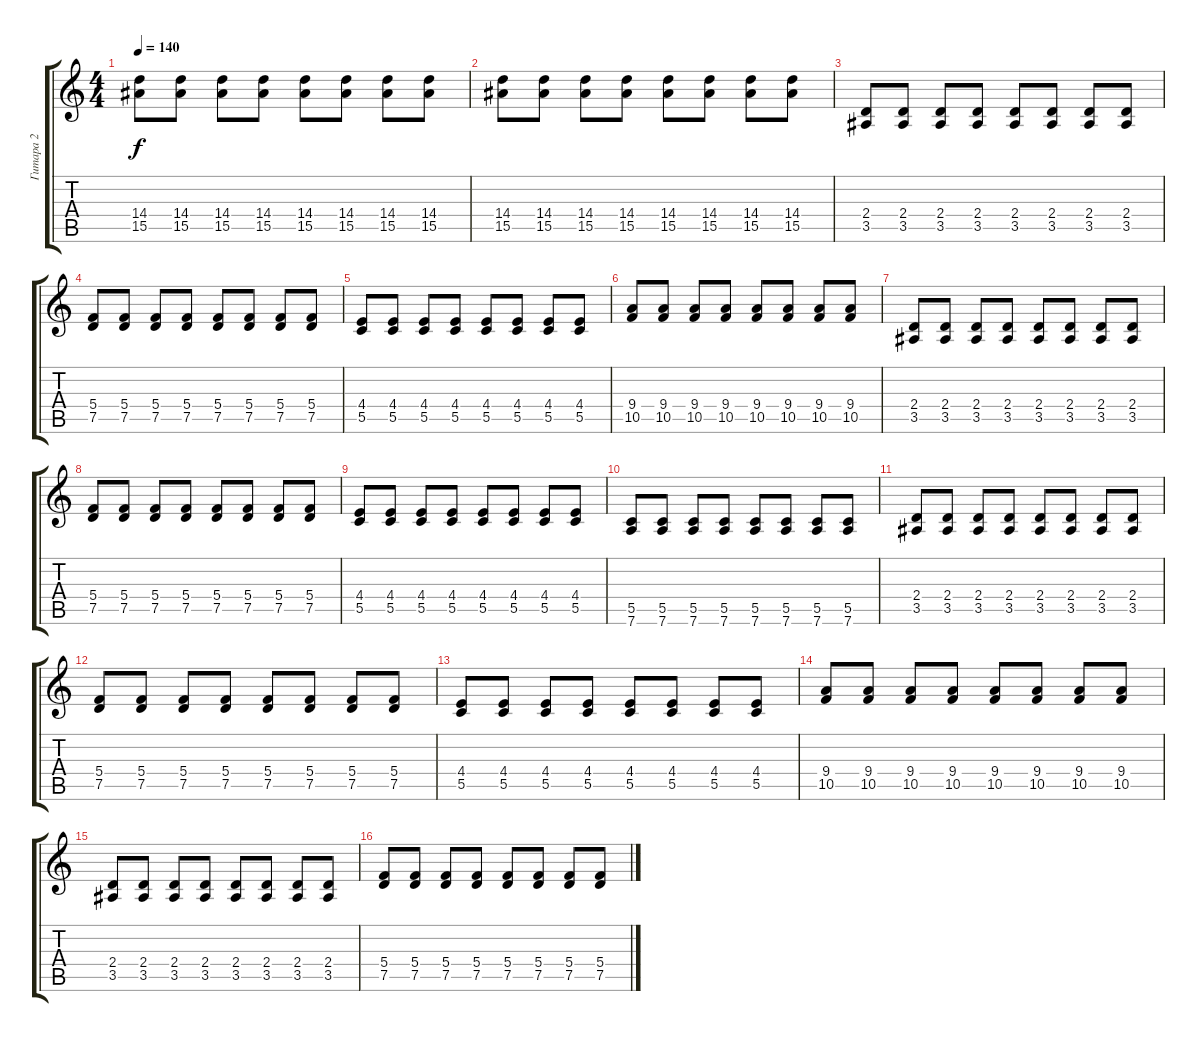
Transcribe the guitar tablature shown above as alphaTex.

\track ("Гитара 2" "Гитара 2") {instrument distortionguitar}
\staff {score tabs}
\tuning (D4 A3 F3 C3 G2 D2) {hide}
\ts (4 4)
\tempo 140
\clef g2
\ks c
(14.4 15.5).8{dy f} (14.4 15.5).8 (14.4 15.5).8 (14.4 15.5).8 (14.4 15.5).8 (14.4 15.5).8 (14.4 15.5).8 (14.4 15.5).8 |
(14.4 15.5).8 (14.4 15.5).8 (14.4 15.5).8 (14.4 15.5).8 (14.4 15.5).8 (14.4 15.5).8 (14.4 15.5).8 (14.4 15.5).8 |
(2.4 3.5).8 (2.4 3.5).8 (2.4 3.5).8 (2.4 3.5).8 (2.4 3.5).8 (2.4 3.5).8 (2.4 3.5).8 (2.4 3.5).8 |
(5.4 7.5).8 (5.4 7.5).8 (5.4 7.5).8 (5.4 7.5).8 (5.4 7.5).8 (5.4 7.5).8 (5.4 7.5).8 (5.4 7.5).8 |
(4.4 5.5).8 (4.4 5.5).8 (4.4 5.5).8 (4.4 5.5).8 (4.4 5.5).8 (4.4 5.5).8 (4.4 5.5).8 (4.4 5.5).8 |
(9.4 10.5).8 (9.4 10.5).8 (9.4 10.5).8 (9.4 10.5).8 (9.4 10.5).8 (9.4 10.5).8 (9.4 10.5).8 (9.4 10.5).8 |
(2.4 3.5).8 (2.4 3.5).8 (2.4 3.5).8 (2.4 3.5).8 (2.4 3.5).8 (2.4 3.5).8 (2.4 3.5).8 (2.4 3.5).8 |
(5.4 7.5).8 (5.4 7.5).8 (5.4 7.5).8 (5.4 7.5).8 (5.4 7.5).8 (5.4 7.5).8 (5.4 7.5).8 (5.4 7.5).8 |
(4.4 5.5).8 (4.4 5.5).8 (4.4 5.5).8 (4.4 5.5).8 (4.4 5.5).8 (4.4 5.5).8 (4.4 5.5).8 (4.4 5.5).8 |
(5.5 7.6).8 (5.5 7.6).8 (5.5 7.6).8 (5.5 7.6).8 (5.5 7.6).8 (5.5 7.6).8 (5.5 7.6).8 (5.5 7.6).8 |
(2.4 3.5).8 (2.4 3.5).8 (2.4 3.5).8 (2.4 3.5).8 (2.4 3.5).8 (2.4 3.5).8 (2.4 3.5).8 (2.4 3.5).8 |
(5.4 7.5).8 (5.4 7.5).8 (5.4 7.5).8 (5.4 7.5).8 (5.4 7.5).8 (5.4 7.5).8 (5.4 7.5).8 (5.4 7.5).8 |
(4.4 5.5).8 (4.4 5.5).8 (4.4 5.5).8 (4.4 5.5).8 (4.4 5.5).8 (4.4 5.5).8 (4.4 5.5).8 (4.4 5.5).8 |
(9.4 10.5).8 (9.4 10.5).8 (9.4 10.5).8 (9.4 10.5).8 (9.4 10.5).8 (9.4 10.5).8 (9.4 10.5).8 (9.4 10.5).8 |
(2.4 3.5).8 (2.4 3.5).8 (2.4 3.5).8 (2.4 3.5).8 (2.4 3.5).8 (2.4 3.5).8 (2.4 3.5).8 (2.4 3.5).8 |
(5.4 7.5).8 (5.4 7.5).8 (5.4 7.5).8 (5.4 7.5).8 (5.4 7.5).8 (5.4 7.5).8 (5.4 7.5).8 (5.4 7.5).8
